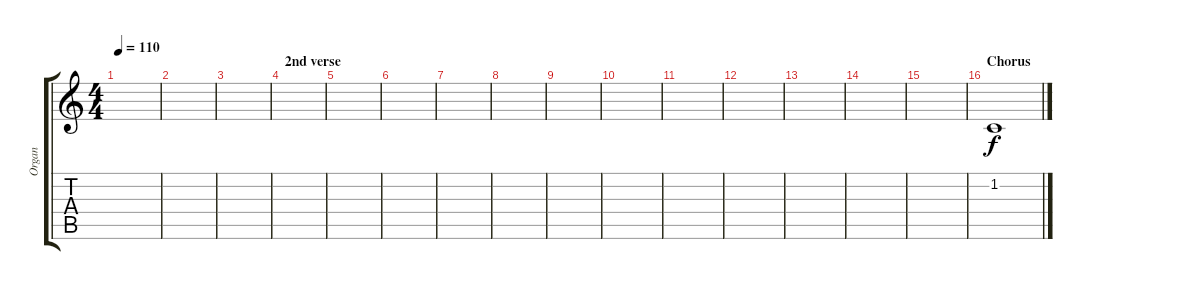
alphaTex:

\track ("Organ" "Organ") {instrument synthvoice}
\staff {score tabs}
\tuning (E4 B3 G3 D3 A2 E2) {hide}
\ts (4 4)
\tempo 110
\clef g2
\ks c
|
|
|
\section ("" "2nd verse")
|
|
|
|
|
|
|
|
|
|
|
|
\section ("" "Chorus")
1.2.1
